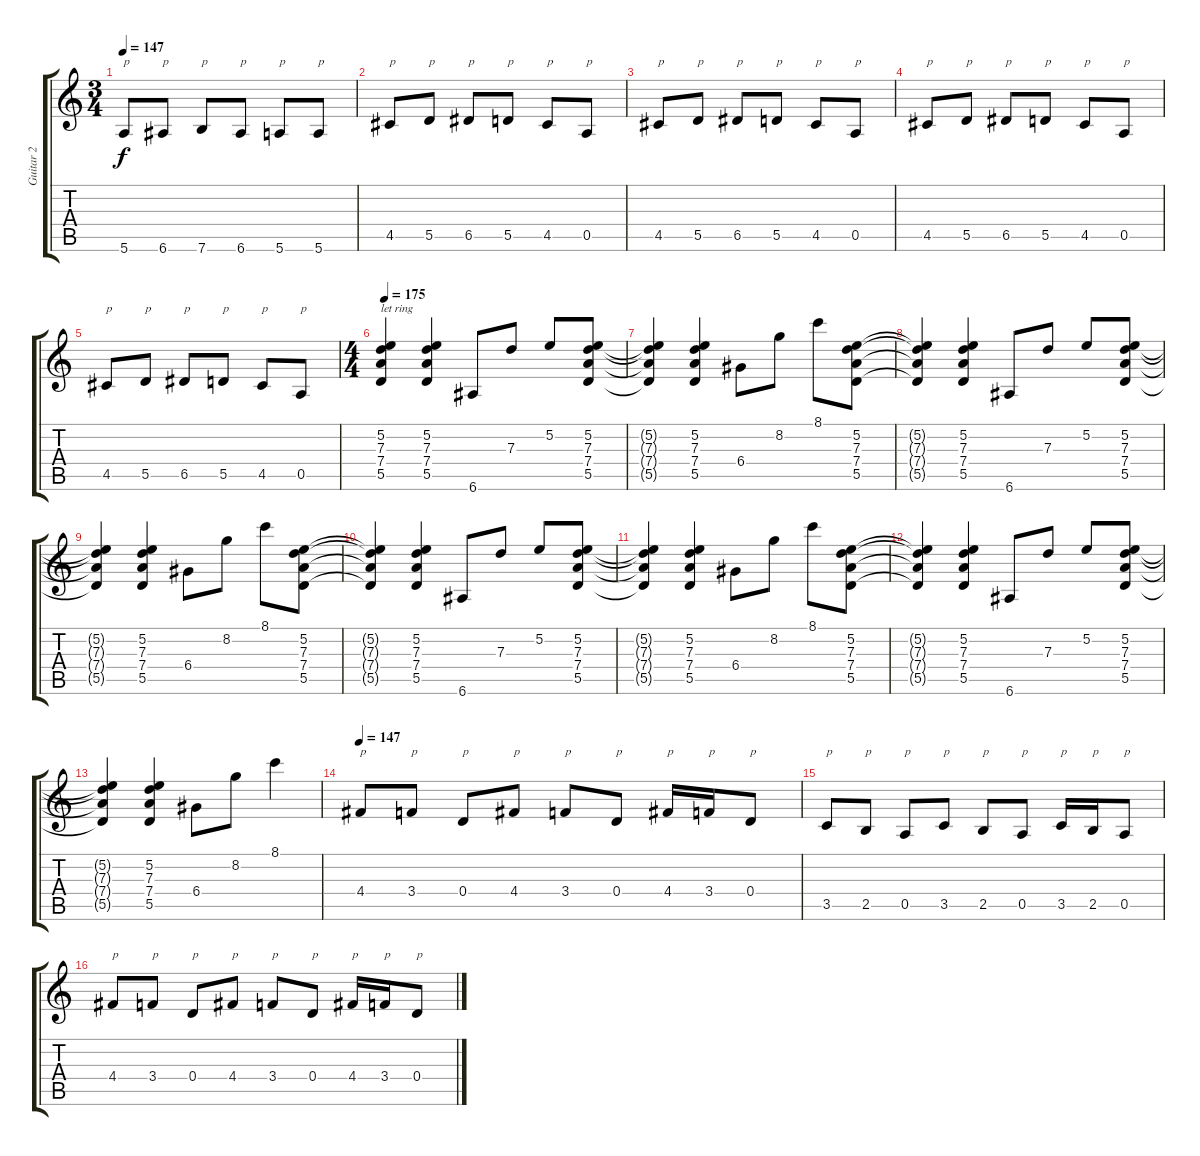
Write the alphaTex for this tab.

\track ("Guitar 2" "Guitar 2") {instrument distortionguitar}
\staff {score tabs}
\tuning (E4 B3 G3 D3 A2 E2) {hide}
\ts (3 4)
\tempo 147
\clef g2
\ks c
5.6.8{txt "p" dy f} 6.6.8{txt "p"} 7.6.8{txt "p"} 6.6.8{txt "p"} 5.6.8{txt "p"} 5.6.8{txt "p"} |
4.5.8{txt "p"} 5.5.8{txt "p"} 6.5.8{txt "p"} 5.5.8{txt "p"} 4.5.8{txt "p"} 0.5.8{txt "p"} |
4.5.8{txt "p"} 5.5.8{txt "p"} 6.5.8{txt "p"} 5.5.8{txt "p"} 4.5.8{txt "p"} 0.5.8{txt "p"} |
4.5.8{txt "p"} 5.5.8{txt "p"} 6.5.8{txt "p"} 5.5.8{txt "p"} 4.5.8{txt "p"} 0.5.8{txt "p"} |
4.5.8{txt "p"} 5.5.8{txt "p"} 6.5.8{txt "p"} 5.5.8{txt "p"} 4.5.8{txt "p"} 0.5.8{txt "p"} |
\ts (4 4)
\tempo 175
(5.2 7.3 7.4 5.5).4{txt "let ring"} (5.2 7.3 7.4 5.5).4 6.6.8 7.3.8 5.2.8 (5.2 7.3 7.4 5.5).8 |
(5.2{t} 7.3{t} 7.4{t} 5.5{t}).4 (5.2 7.3 7.4 5.5).4 6.4.8 8.2.8 8.1.8 (5.2 7.3 7.4 5.5).8 |
(5.2{t} 7.3{t} 7.4{t} 5.5{t}).4 (5.2 7.3 7.4 5.5).4 6.6.8 7.3.8 5.2.8 (5.2 7.3 7.4 5.5).8 |
(5.2{t} 7.3{t} 7.4{t} 5.5{t}).4 (5.2 7.3 7.4 5.5).4 6.4.8 8.2.8 8.1.8 (5.2 7.3 7.4 5.5).8 |
(5.2{t} 7.3{t} 7.4{t} 5.5{t}).4 (5.2 7.3 7.4 5.5).4 6.6.8 7.3.8 5.2.8 (5.2 7.3 7.4 5.5).8 |
(5.2{t} 7.3{t} 7.4{t} 5.5{t}).4 (5.2 7.3 7.4 5.5).4 6.4.8 8.2.8 8.1.8 (5.2 7.3 7.4 5.5).8 |
(5.2{t} 7.3{t} 7.4{t} 5.5{t}).4 (5.2 7.3 7.4 5.5).4 6.6.8 7.3.8 5.2.8 (5.2 7.3 7.4 5.5).8 |
(5.2{t} 7.3{t} 7.4{t} 5.5{t}).4 (5.2 7.3 7.4 5.5).4 6.4.8 8.2.8 8.1.4 |
\tempo 147
4.4.8{txt "p"} 3.4.8{txt "p"} 0.4.8{txt "p"} 4.4.8{txt "p"} 3.4.8{txt "p"} 0.4.8{txt "p"} 4.4.16{txt "p"} 3.4.16{txt "p"} 0.4.8{txt "p"} |
3.5.8{txt "p"} 2.5.8{txt "p"} 0.5.8{txt "p"} 3.5.8{txt "p"} 2.5.8{txt "p"} 0.5.8{txt "p"} 3.5.16{txt "p"} 2.5.16{txt "p"} 0.5.8{txt "p"} |
4.4.8{txt "p"} 3.4.8{txt "p"} 0.4.8{txt "p"} 4.4.8{txt "p"} 3.4.8{txt "p"} 0.4.8{txt "p"} 4.4.16{txt "p"} 3.4.16{txt "p"} 0.4.8{txt "p"}
